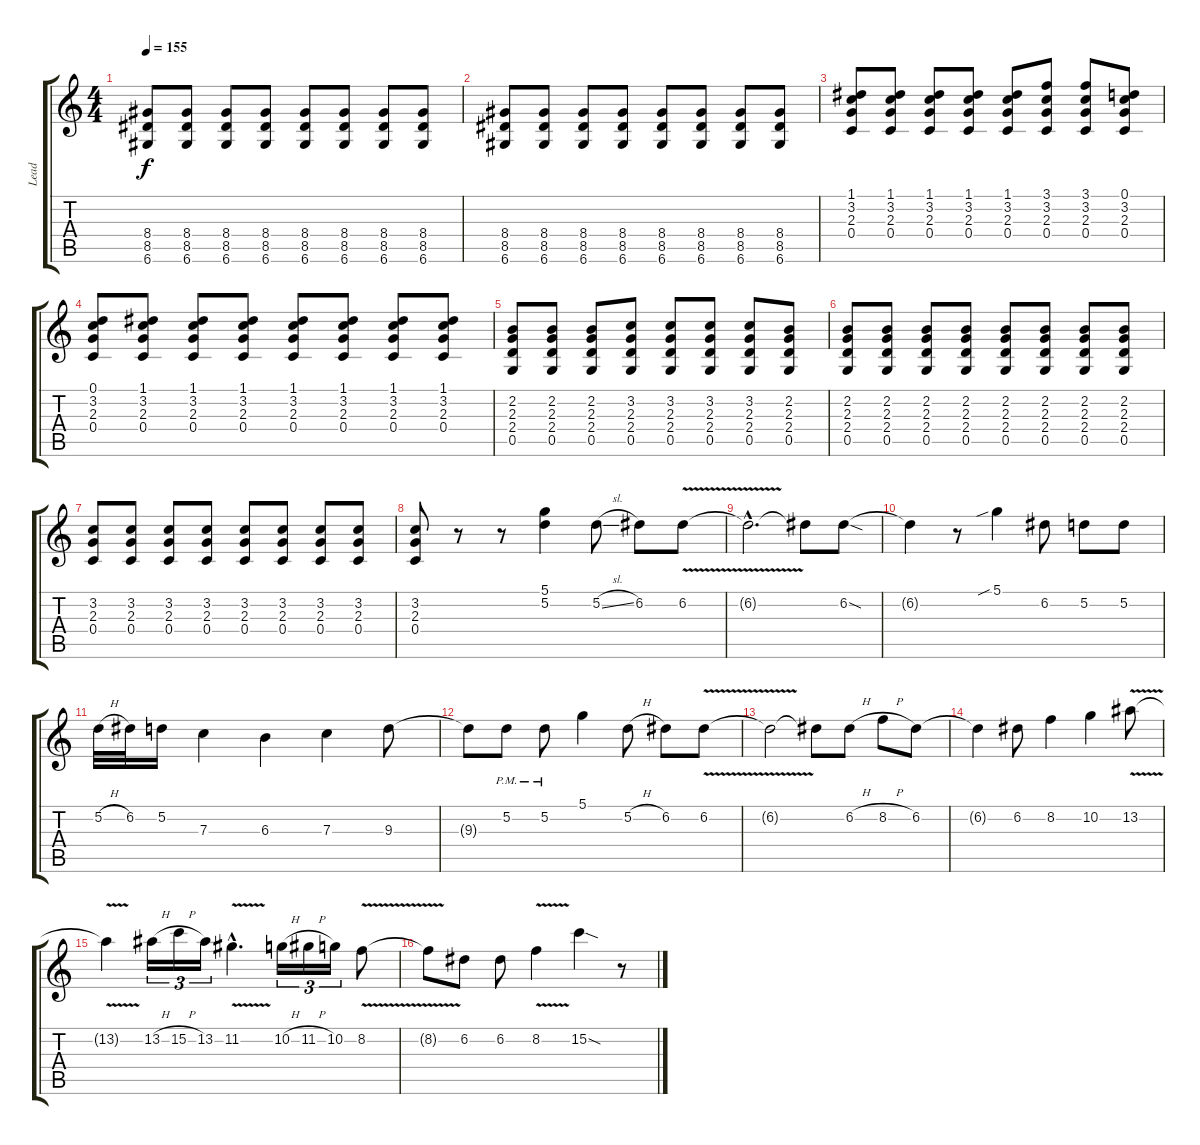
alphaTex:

\track ("Lead" "Lead") {instrument electricguitarclean}
\staff {score tabs}
\tuning (D4 A3 F3 C3 G2 D2) {hide}
\ts (4 4)
\tempo 155
\clef g2
\ks c
(8.4 8.5 6.6).8{dy f} (8.4 8.5 6.6).8 (8.4 8.5 6.6).8 (8.4 8.5 6.6).8 (8.4 8.5 6.6).8 (8.4 8.5 6.6).8 (8.4 8.5 6.6).8 (8.4 8.5 6.6).8 |
(8.4 8.5 6.6).8 (8.4 8.5 6.6).8 (8.4 8.5 6.6).8 (8.4 8.5 6.6).8 (8.4 8.5 6.6).8 (8.4 8.5 6.6).8 (8.4 8.5 6.6).8 (8.4 8.5 6.6).8 |
(1.1 3.2 2.3 0.4).8 (1.1 3.2 2.3 0.4).8 (1.1 3.2 2.3 0.4).8 (1.1 3.2 2.3 0.4).8 (1.1 3.2 2.3 0.4).8 (3.1 3.2 2.3 0.4).8 (3.1 3.2 2.3 0.4).8 (0.1 3.2 2.3 0.4).8 |
(0.1 3.2 2.3 0.4).8 (1.1 3.2 2.3 0.4).8 (1.1 3.2 2.3 0.4).8 (1.1 3.2 2.3 0.4).8 (1.1 3.2 2.3 0.4).8 (1.1 3.2 2.3 0.4).8 (1.1 3.2 2.3 0.4).8 (1.1 3.2 2.3 0.4).8 |
(2.2 2.3 2.4 0.5).8 (2.2 2.3 2.4 0.5).8 (2.2 2.3 2.4 0.5).8 (3.2 2.3 2.4 0.5).8 (3.2 2.3 2.4 0.5).8 (3.2 2.3 2.4 0.5).8 (3.2 2.3 2.4 0.5).8 (2.2 2.3 2.4 0.5).8 |
(2.2 2.3 2.4 0.5).8 (2.2 2.3 2.4 0.5).8 (2.2 2.3 2.4 0.5).8 (2.2 2.3 2.4 0.5).8 (2.2 2.3 2.4 0.5).8 (2.2 2.3 2.4 0.5).8 (2.2 2.3 2.4 0.5).8 (2.2 2.3 2.4 0.5).8 |
(3.2 2.3 0.4).8 (3.2 2.3 0.4).8 (3.2 2.3 0.4).8 (3.2 2.3 0.4).8 (3.2 2.3 0.4).8 (3.2 2.3 0.4).8 (3.2 2.3 0.4).8 (3.2 2.3 0.4).8 |
(3.2 2.3 0.4).8 r.8 r.8 (5.1 5.2).4{volume 16 instrument overdrivenguitar} 5.2{sl}.8 6.2.8 6.2{v}.8 |
6.2{hac t}.2{d} 6.2{t}.8 6.2{sod}.8 |
6.2{t}.4 r.8 5.1{sib}.4 6.2.8 5.2.8 5.2.8 |
5.2{h}.32 6.2.32 5.2.16 7.3.4 6.3.4 7.3.4 9.3.8 |
9.3{t}.8 5.2{pm}.8 5.2{pm}.8 5.1.4 5.2{h}.8 6.2.8 6.2{v}.8 |
6.2{t}.2 6.2{t}.8 6.2{h}.8 8.2{h}.8 6.2.8 |
6.2{t}.4 6.2.8 8.2.4 10.2.4 13.2{v}.8 |
13.2{t}.4 13.2{h}.16{tu (3 2)} 15.2{h}.16{tu (3 2)} 13.2.16{tu (3 2)} 11.2{v hac}.4{d} 10.2{h}.16{tu (3 2)} 11.2{h}.16{tu (3 2)} 10.2.16{tu (3 2)} 8.2{v}.8 |
8.2{t}.8 6.2.8 6.2.8 8.2{v}.4 15.2{sod}.4 r.8
